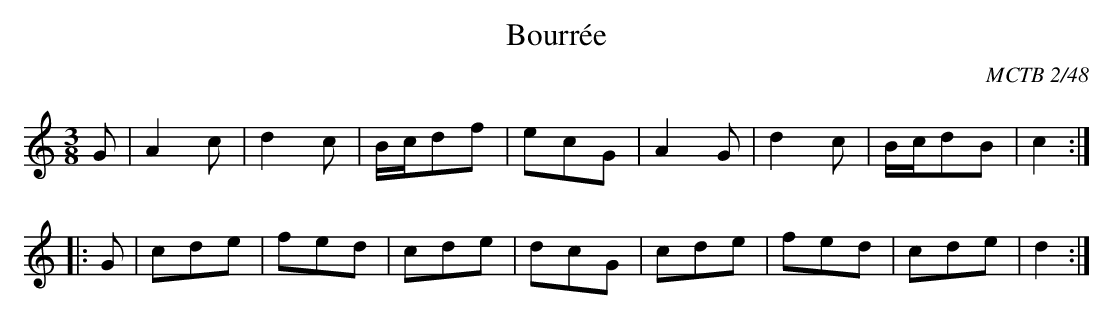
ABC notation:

X:1
T:Bourrée
C:MCTB 2/48
M:3/8
L:1/8
K:C
G|A2c|d2c|B/c/df|ecG|\
A2G|d2c|B/c/dB|c2:|
|:G|cde|fed|cde|dcG|\
cde|fed|cde|d2:|
